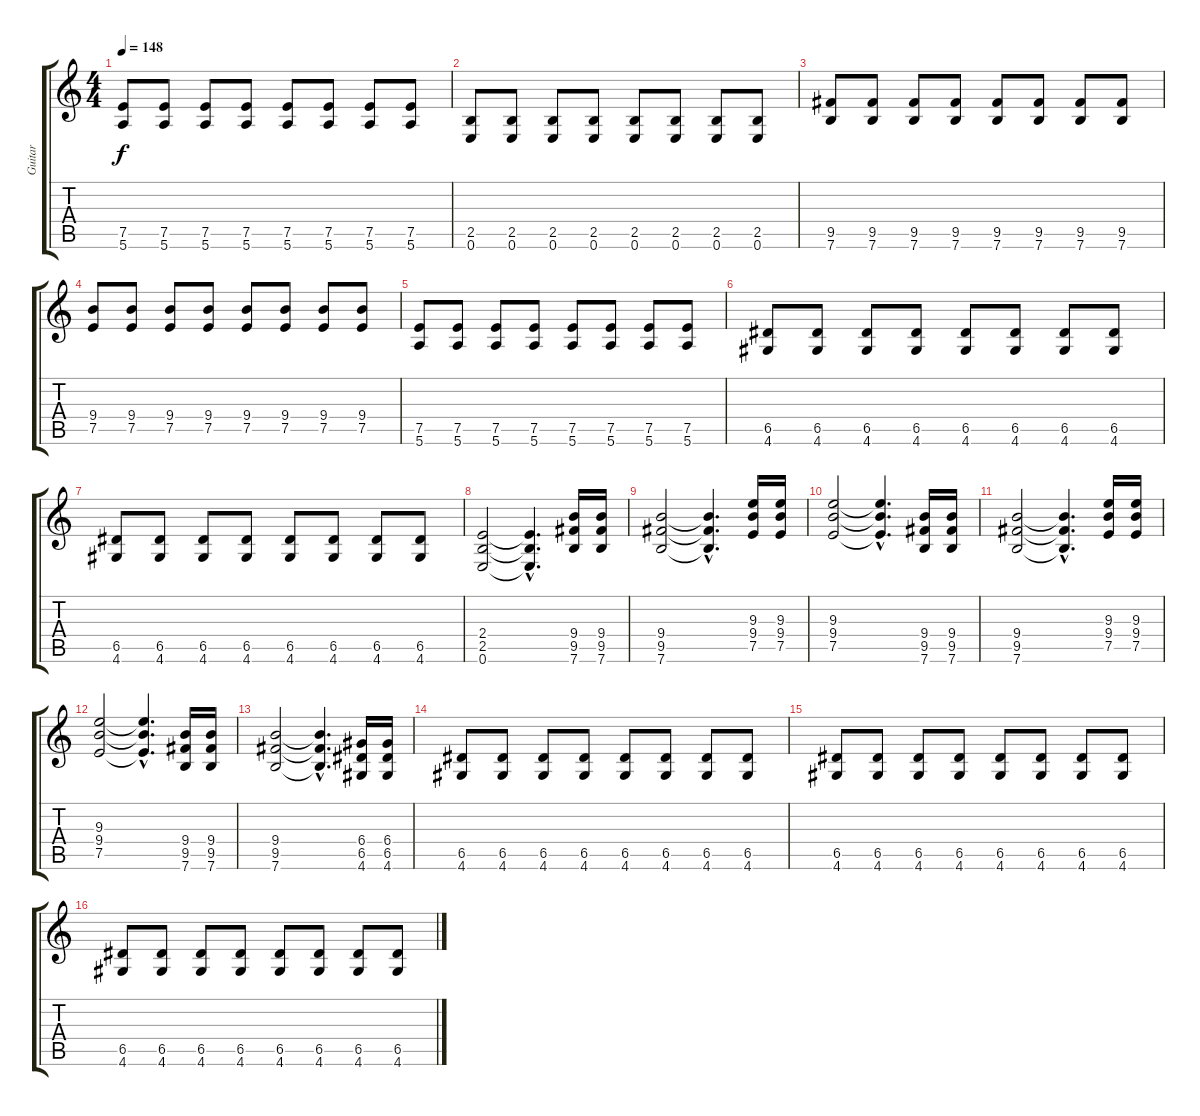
\track ("Guitar" "Guitar") {instrument distortionguitar}
\staff {score tabs}
\tuning (E4 B3 G3 D3 A2 E2) {hide}
\ts (4 4)
\tempo 148
\clef g2
\ks c
(7.5 5.6).8{dy f} (7.5 5.6).8 (7.5 5.6).8 (7.5 5.6).8 (7.5 5.6).8 (7.5 5.6).8 (7.5 5.6).8 (7.5 5.6).8 |
(2.5 0.6).8 (2.5 0.6).8 (2.5 0.6).8 (2.5 0.6).8 (2.5 0.6).8 (2.5 0.6).8 (2.5 0.6).8 (2.5 0.6).8 |
(9.5 7.6).8 (9.5 7.6).8 (9.5 7.6).8 (9.5 7.6).8 (9.5 7.6).8 (9.5 7.6).8 (9.5 7.6).8 (9.5 7.6).8 |
(9.4 7.5).8 (9.4 7.5).8 (9.4 7.5).8 (9.4 7.5).8 (9.4 7.5).8 (9.4 7.5).8 (9.4 7.5).8 (9.4 7.5).8 |
(7.5 5.6).8 (7.5 5.6).8 (7.5 5.6).8 (7.5 5.6).8 (7.5 5.6).8 (7.5 5.6).8 (7.5 5.6).8 (7.5 5.6).8 |
(6.5 4.6).8 (6.5 4.6).8 (6.5 4.6).8 (6.5 4.6).8 (6.5 4.6).8 (6.5 4.6).8 (6.5 4.6).8 (6.5 4.6).8 |
(6.5 4.6).8 (6.5 4.6).8 (6.5 4.6).8 (6.5 4.6).8 (6.5 4.6).8 (6.5 4.6).8 (6.5 4.6).8 (6.5 4.6).8 |
(2.4 2.5 0.6).2 (2.4{hac t} 2.5{hac t} 0.6{hac t}).4{d} (9.4 9.5 7.6).16 (9.4 9.5 7.6).16 |
(9.4 9.5 7.6).2 (9.4{hac t} 9.5{hac t} 7.6{hac t}).4{d} (9.3 9.4 7.5).16 (9.3 9.4 7.5).16 |
(9.3 9.4 7.5).2 (9.3{hac t} 9.4{hac t} 7.5{hac t}).4{d} (9.4 9.5 7.6).16 (9.4 9.5 7.6).16 |
(9.4 9.5 7.6).2 (9.4{hac t} 9.5{hac t} 7.6{hac t}).4{d} (9.3 9.4 7.5).16 (9.3 9.4 7.5).16 |
(9.3 9.4 7.5).2 (9.3{hac t} 9.4{hac t} 7.5{hac t}).4{d} (9.4 9.5 7.6).16 (9.4 9.5 7.6).16 |
(9.4 9.5 7.6).2 (9.4{hac t} 9.5{hac t} 7.6{hac t}).4{d} (6.4 6.5 4.6).16 (6.4 6.5 4.6).16 |
(6.5 4.6).8 (6.5 4.6).8 (6.5 4.6).8 (6.5 4.6).8 (6.5 4.6).8 (6.5 4.6).8 (6.5 4.6).8 (6.5 4.6).8 |
(6.5 4.6).8 (6.5 4.6).8 (6.5 4.6).8 (6.5 4.6).8 (6.5 4.6).8 (6.5 4.6).8 (6.5 4.6).8 (6.5 4.6).8 |
(6.5 4.6).8 (6.5 4.6).8 (6.5 4.6).8 (6.5 4.6).8 (6.5 4.6).8 (6.5 4.6).8 (6.5 4.6).8 (6.5 4.6).8
